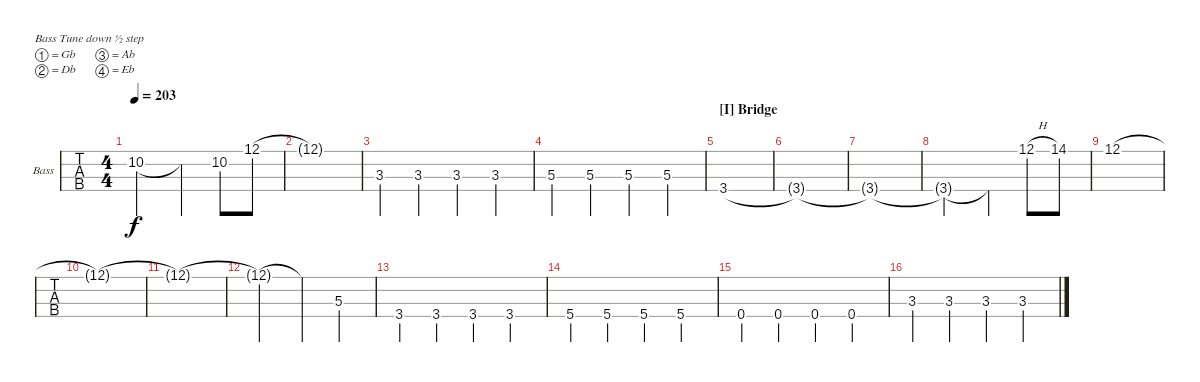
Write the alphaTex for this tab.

\defaultSystemsLayout 4
\bracketExtendMode groupsimilarinstruments
\firstSystemTrackNameOrientation horizontal
\otherSystemsTrackNameOrientation horizontal
\track ("Joe Principe - Bass" "Bass") {instrument electricbassfinger}
\staff {tabs}
\tuning (Gb2 Db2 Ab1 Eb1)
\ts (4 4)
\tempo 203
\clef f4
\ks c
10.2{t}.2{dy f} 10.2{t}.4 10.2.8 12.1.8 |
12.1{t}.1 |
3.3.4 3.3.4 3.3.4 3.3.4 |
5.3.4 5.3.4 5.3.4 5.3.4 |
\section ("I" "Bridge")
3.4.1 |
3.4{t}.1 |
3.4{t}.1 |
3.4{t}.2 3.4{t}.4 12.1{h}.8 14.1.8 |
12.1.1 |
12.1{t}.1 |
12.1{t}.1 |
12.1{t}.2 12.1{t}.4 5.3.4 |
3.4.4 3.4.4 3.4.4 3.4.4 |
5.4.4 5.4.4 5.4.4 5.4.4 |
0.4.4 0.4.4 0.4.4 0.4.4 |
3.3.4 3.3.4 3.3.4 3.3.4
